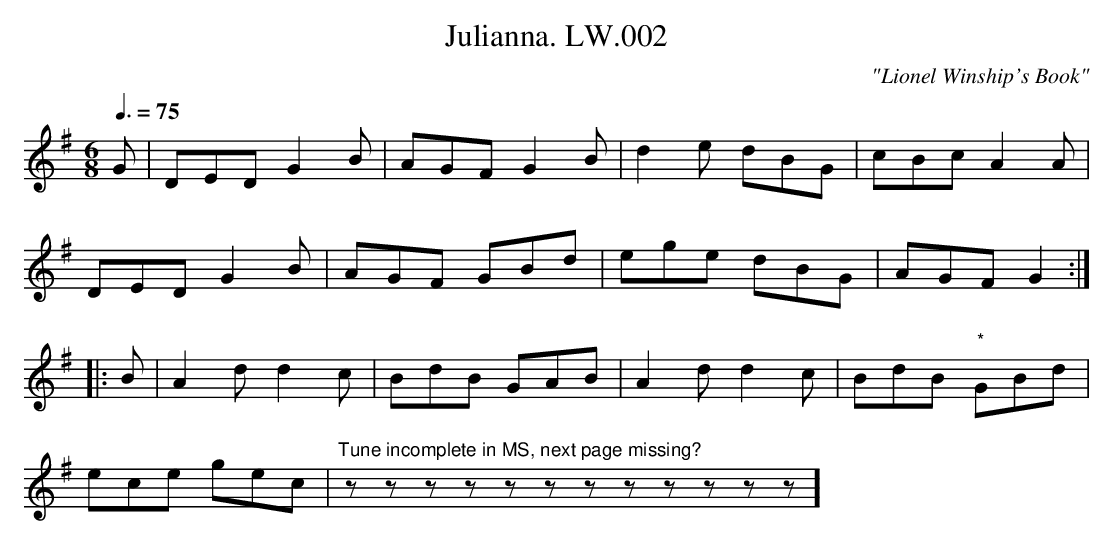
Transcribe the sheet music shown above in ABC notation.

X:1
T:Julianna. LW.002
M:6/8
L:1/8
Q:3/8=75
C:"Lionel Winship's Book"
K:G
G | DED G2B | AGF G2B | d2e dBG | cBc A2A |
DED G2B | AGF GBd | ege dBG | AGF G2:|
|:B | A2d d2c | BdB GAB | A2d d2c | BdB "*"GBd |
ece gec |"Tune incomplete in MS, next page missing?"zzzzzzzzzzzz]
